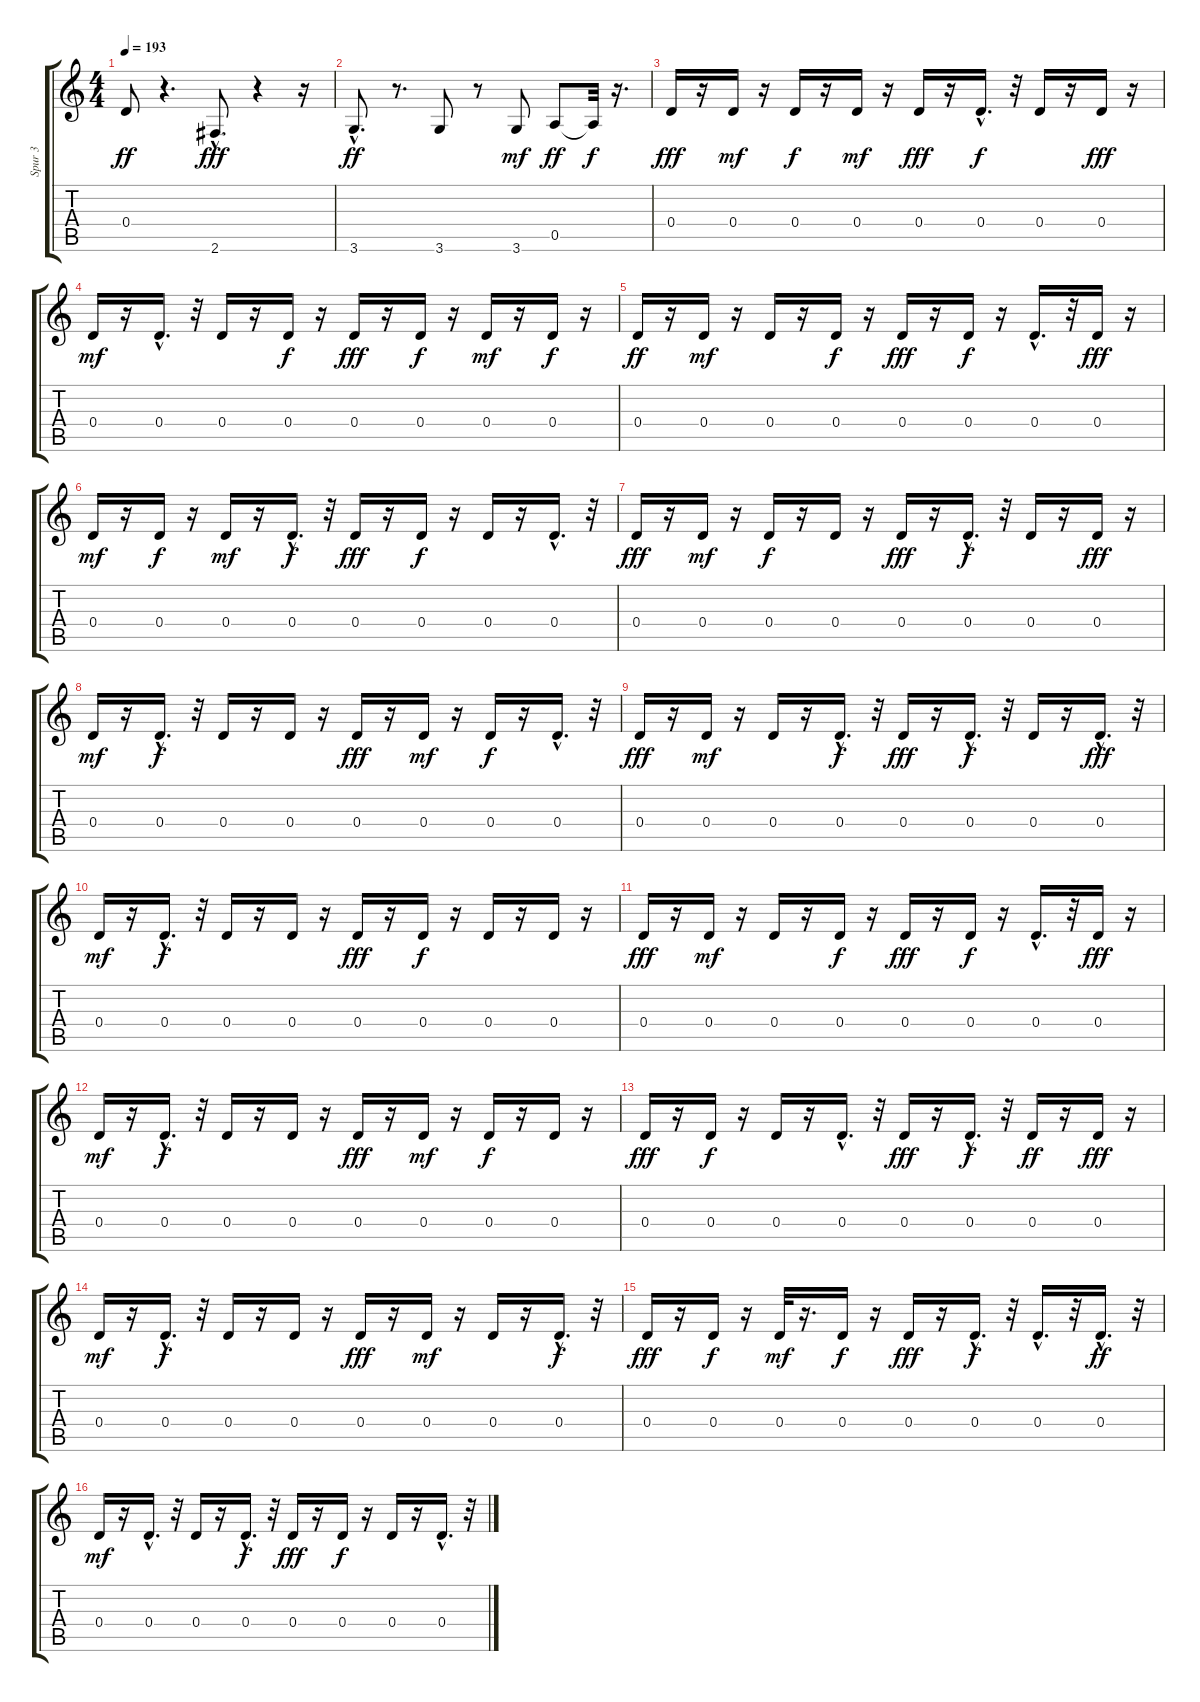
\track ("Spur 3" "Spur 3") {instrument electricguitarmuted}
\staff {score tabs}
\tuning (E4 B3 G3 D3 A2 E2) {hide}
\ts (4 4)
\tempo 193
\clef g2
\ks c
0.4.8{dy ff} r.4{d} 2.6{hac}.8{d dy fff} r.4 r.16 |
3.6{hac}.8{d dy ff} r.8{d} 3.6.8 r.8 3.6.8{dy mf} 0.5.8{dy ff} 0.5{t}.32{dy f} r.16{d} |
0.4.16{dy fff} r.16 0.4.16{dy mf} r.16 0.4.16{dy f} r.16 0.4.16{dy mf} r.16 0.4.16{dy fff} r.16 0.4{hac}.16{d dy f} r.32 0.4.16 r.16 0.4.16{dy fff} r.16 |
0.4.16{dy mf} r.16 0.4{hac}.16{d} r.32 0.4.16 r.16 0.4.16{dy f} r.16 0.4.16{dy fff} r.16 0.4.16{dy f} r.16 0.4.16{dy mf} r.16 0.4.16{dy f} r.16 |
0.4.16{dy ff} r.16 0.4.16{dy mf} r.16 0.4.16 r.16 0.4.16{dy f} r.16 0.4.16{dy fff} r.16 0.4.16{dy f} r.16 0.4{hac}.16{d} r.32 0.4.16{dy fff} r.16 |
0.4.16{dy mf} r.16 0.4.16{dy f} r.16 0.4.16{dy mf} r.16 0.4{hac}.16{d dy f} r.32 0.4.16{dy fff} r.16 0.4.16{dy f} r.16 0.4.16 r.16 0.4{hac}.16{d} r.32 |
0.4.16{dy fff} r.16 0.4.16{dy mf} r.16 0.4.16{dy f} r.16 0.4.16 r.16 0.4.16{dy fff} r.16 0.4{hac}.16{d dy f} r.32 0.4.16 r.16 0.4.16{dy fff} r.16 |
0.4.16{dy mf} r.16 0.4{hac}.16{d dy f} r.32 0.4.16 r.16 0.4.16 r.16 0.4.16{dy fff} r.16 0.4.16{dy mf} r.16 0.4.16{dy f} r.16 0.4{hac}.16{d} r.32 |
0.4.16{dy fff} r.16 0.4.16{dy mf} r.16 0.4.16 r.16 0.4{hac}.16{d dy f} r.32 0.4.16{dy fff} r.16 0.4{hac}.16{d dy f} r.32 0.4.16 r.16 0.4{hac}.16{d dy fff} r.32 |
0.4.16{dy mf} r.16 0.4{hac}.16{d dy f} r.32 0.4.16 r.16 0.4.16 r.16 0.4.16{dy fff} r.16 0.4.16{dy f} r.16 0.4.16 r.16 0.4.16 r.16 |
0.4.16{dy fff} r.16 0.4.16{dy mf} r.16 0.4.16 r.16 0.4.16{dy f} r.16 0.4.16{dy fff} r.16 0.4.16{dy f} r.16 0.4{hac}.16{d} r.32 0.4.16{dy fff} r.16 |
0.4.16{dy mf} r.16 0.4{hac}.16{d dy f} r.32 0.4.16 r.16 0.4.16 r.16 0.4.16{dy fff} r.16 0.4.16{dy mf} r.16 0.4.16{dy f} r.16 0.4.16 r.16 |
0.4.16{dy fff} r.16 0.4.16{dy f} r.16 0.4.16 r.16 0.4{hac}.16{d} r.32 0.4.16{dy fff} r.16 0.4{hac}.16{d dy f} r.32 0.4.16{dy ff} r.16 0.4.16{dy fff} r.16 |
0.4.16{dy mf} r.16 0.4{hac}.16{d dy f} r.32 0.4.16 r.16 0.4.16 r.16 0.4.16{dy fff} r.16 0.4.16{dy mf} r.16 0.4.16 r.16 0.4{hac}.16{d dy f} r.32 |
0.4.16{dy fff} r.16 0.4.16{dy f} r.16 0.4.32{dy mf} r.16{d} 0.4.16{dy f} r.16 0.4.16{dy fff} r.16 0.4{hac}.16{d dy f} r.32 0.4{hac}.16{d} r.32 0.4{hac}.16{d dy ff} r.32 |
0.4.16{dy mf} r.16 0.4{hac}.16{d} r.32 0.4.16 r.16 0.4{hac}.16{d dy f} r.32 0.4.16{dy fff} r.16 0.4.16{dy f} r.16 0.4.16 r.16 0.4{hac}.16{d} r.32
